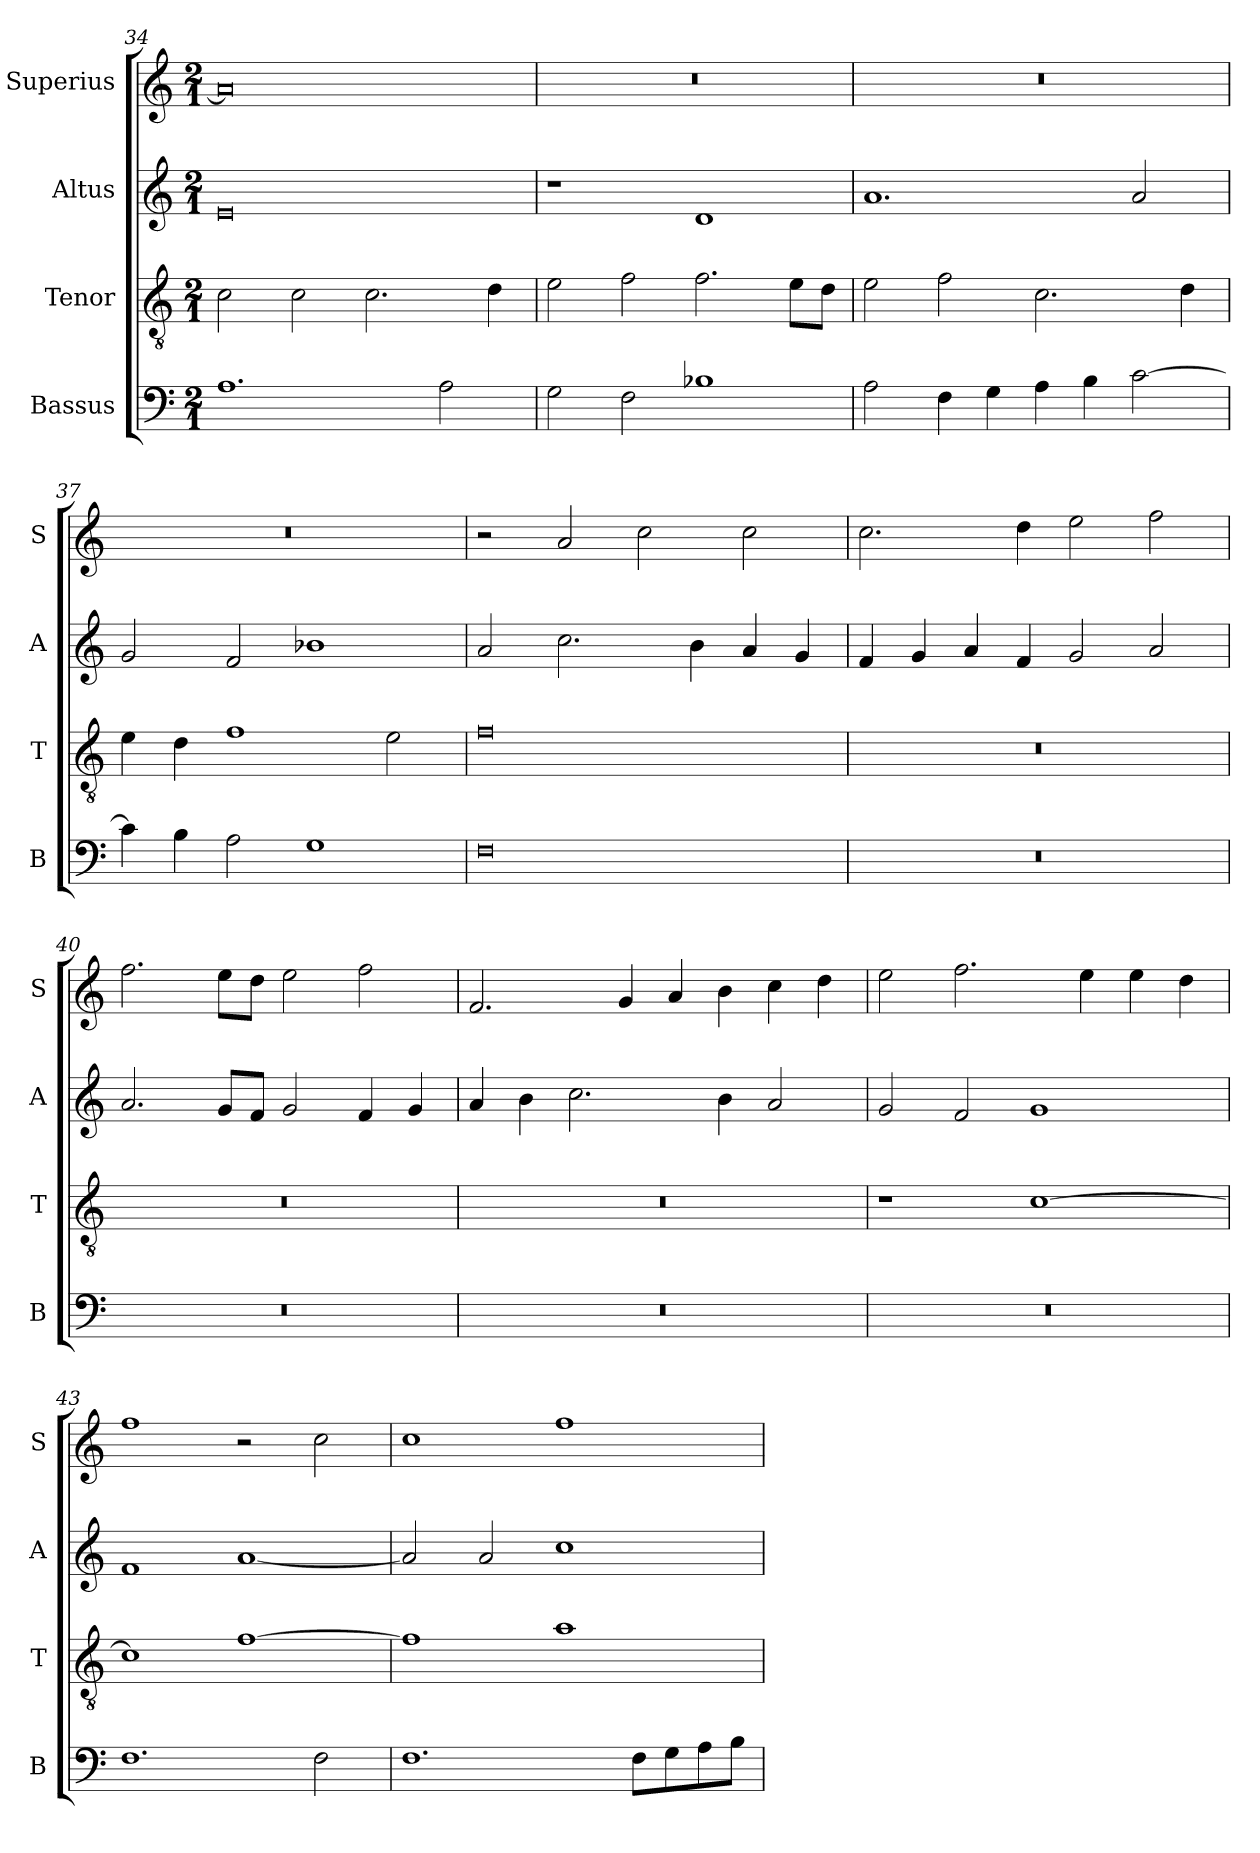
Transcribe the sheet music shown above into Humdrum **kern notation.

**kern	**kern	**kern	**kern
*part4	*part3	*part2	*part1
*staff4	*staff3	*staff2	*staff1
*I"Bassus	*I"Tenor	*I"Altus	*I"Superius
*I'B	*I'T	*I'A	*I'S
*clefF4	*clefGv2	*clefG2	*clefG2
*k[]	*k[]	*k[]	*k[]
*C:	*C:	*C:	*C:
*M2/1	*M2/1	*M2/1	*M2/1
=34	=34	=34	=34
1.A	2c	0e	0a]
.	2c	.	.
.	2.c	.	.
2A	.	.	.
.	4d	.	.
=35	=35	=35	=35
2G	2e	1r	0r
2F	2f	.	.
1B-X	2.f	1d	.
.	8eL	.	.
.	8dJ	.	.
=36	=36	=36	=36
2A	2e	1.a	0r
4F	2f	.	.
4G	.	.	.
4A	2.c	.	.
4B	.	.	.
[2c	.	2a	.
.	4d	.	.
=37	=37	=37	=37
4c]	4e	2g	0r
4B	4d	.	.
2A	1f	2f	.
1G	.	1b-X	.
.	2e	.	.
=38	=38	=38	=38
0F	0f	2a	2r
.	.	2.cc	2a
.	.	.	2cc
.	.	4b	.
.	.	4a	2cc
.	.	4g	.
=39	=39	=39	=39
0r	0r	4f	2.cc
.	.	4g	.
.	.	4a	.
.	.	4f	4dd
.	.	2g	2ee
.	.	2a	2ff
=40	=40	=40	=40
0r	0r	2.a	2.ff
.	.	8gL	8eeL
.	.	8fJ	8ddJ
.	.	2g	2ee
.	.	4f	2ff
.	.	4g	.
=41	=41	=41	=41
0r	0r	4a	2.f
.	.	4b	.
.	.	2.cc	.
.	.	.	4g
.	.	.	4a
.	.	4b	4b
.	.	2a	4cc
.	.	.	4dd
=42	=42	=42	=42
0r	1r	2g	2ee
.	.	2f	2.ff
.	[1c	1g	.
.	.	.	4ee
.	.	.	4ee
.	.	.	4dd
=43	=43	=43	=43
1.F	1c]	1f	1ff
.	[1f	[1a	2r
2F	.	.	2cc
=44	=44	=44	=44
1.F	1f]	2a]	1cc
.	.	2a	.
.	1a	1cc	1ff
8FL	.	.	.
8G	.	.	.
8A	.	.	.
8BJ	.	.	.
=	=	=	=
*-	*-	*-	*-
